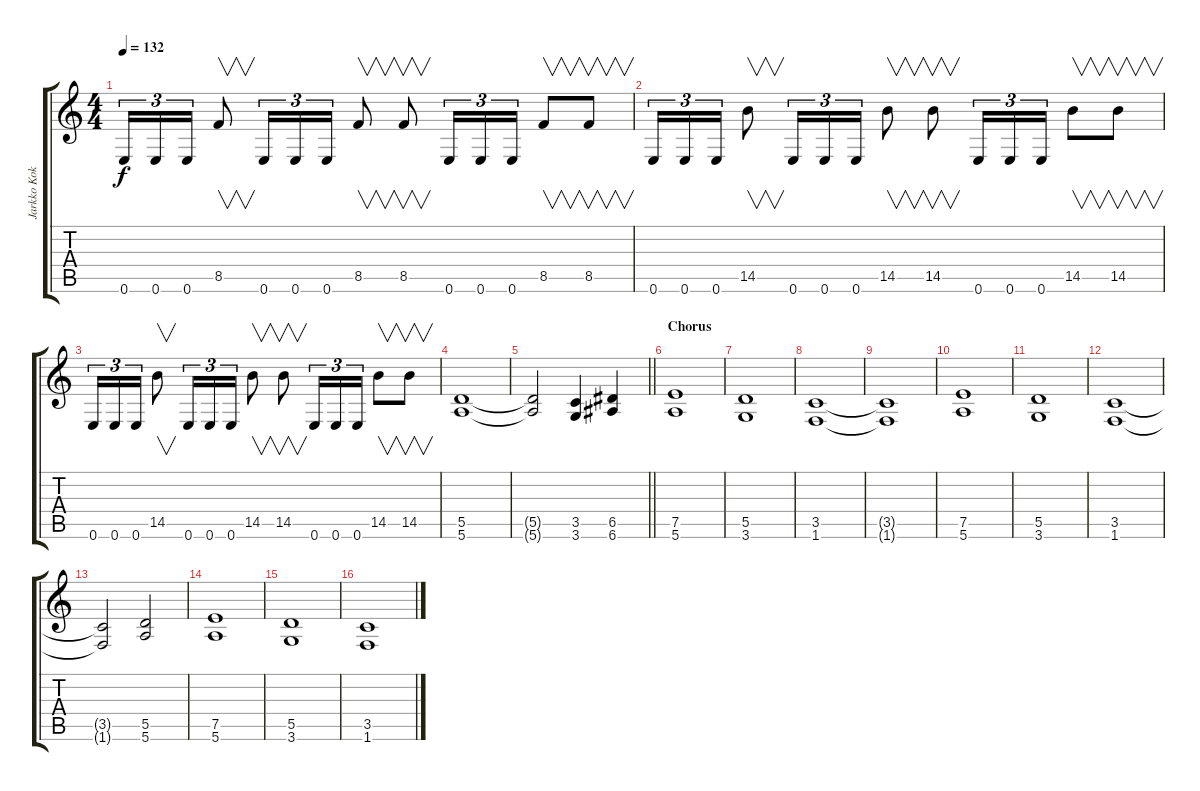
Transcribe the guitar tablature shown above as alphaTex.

\track ("Jarkko Kokko (guitar)" "Jarkko Kok") {instrument distortionguitar}
\staff {score tabs}
\tuning (E4 B3 G3 D3 A2 E2) {hide}
\ts (4 4)
\tempo 132
\clef g2
\ks c
0.6.16{tu (3 2) dy f} 0.6.16{tu (3 2)} 0.6.16{tu (3 2)} 8.5.8{v} 0.6.16{tu (3 2)} 0.6.16{tu (3 2)} 0.6.16{tu (3 2)} 8.5.8{v} 8.5.8{v} 0.6.16{tu (3 2)} 0.6.16{tu (3 2)} 0.6.16{tu (3 2)} 8.5.8{v} 8.5.8{v} |
0.6.16{tu (3 2)} 0.6.16{tu (3 2)} 0.6.16{tu (3 2)} 14.5.8{v} 0.6.16{tu (3 2)} 0.6.16{tu (3 2)} 0.6.16{tu (3 2)} 14.5.8{v} 14.5.8{v} 0.6.16{tu (3 2)} 0.6.16{tu (3 2)} 0.6.16{tu (3 2)} 14.5.8{v} 14.5.8{v} |
0.6.16{tu (3 2)} 0.6.16{tu (3 2)} 0.6.16{tu (3 2)} 14.5.8{v} 0.6.16{tu (3 2)} 0.6.16{tu (3 2)} 0.6.16{tu (3 2)} 14.5.8{v} 14.5.8{v} 0.6.16{tu (3 2)} 0.6.16{tu (3 2)} 0.6.16{tu (3 2)} 14.5.8{v} 14.5.8{v} |
(5.5 5.6).1 |
\barLineRight lightlight
(5.5{t} 5.6{t}).2 (3.5 3.6).4 (6.5 6.6).4 |
\section ("" "Chorus")
(7.5 5.6).1 |
(5.5 3.6).1 |
(3.5 1.6).1 |
(3.5{t} 1.6{t}).1 |
(7.5 5.6).1 |
(5.5 3.6).1 |
(3.5 1.6).1 |
(3.5{t} 1.6{t}).2 (5.5 5.6).2 |
(7.5 5.6).1 |
(5.5 3.6).1 |
(3.5 1.6).1
